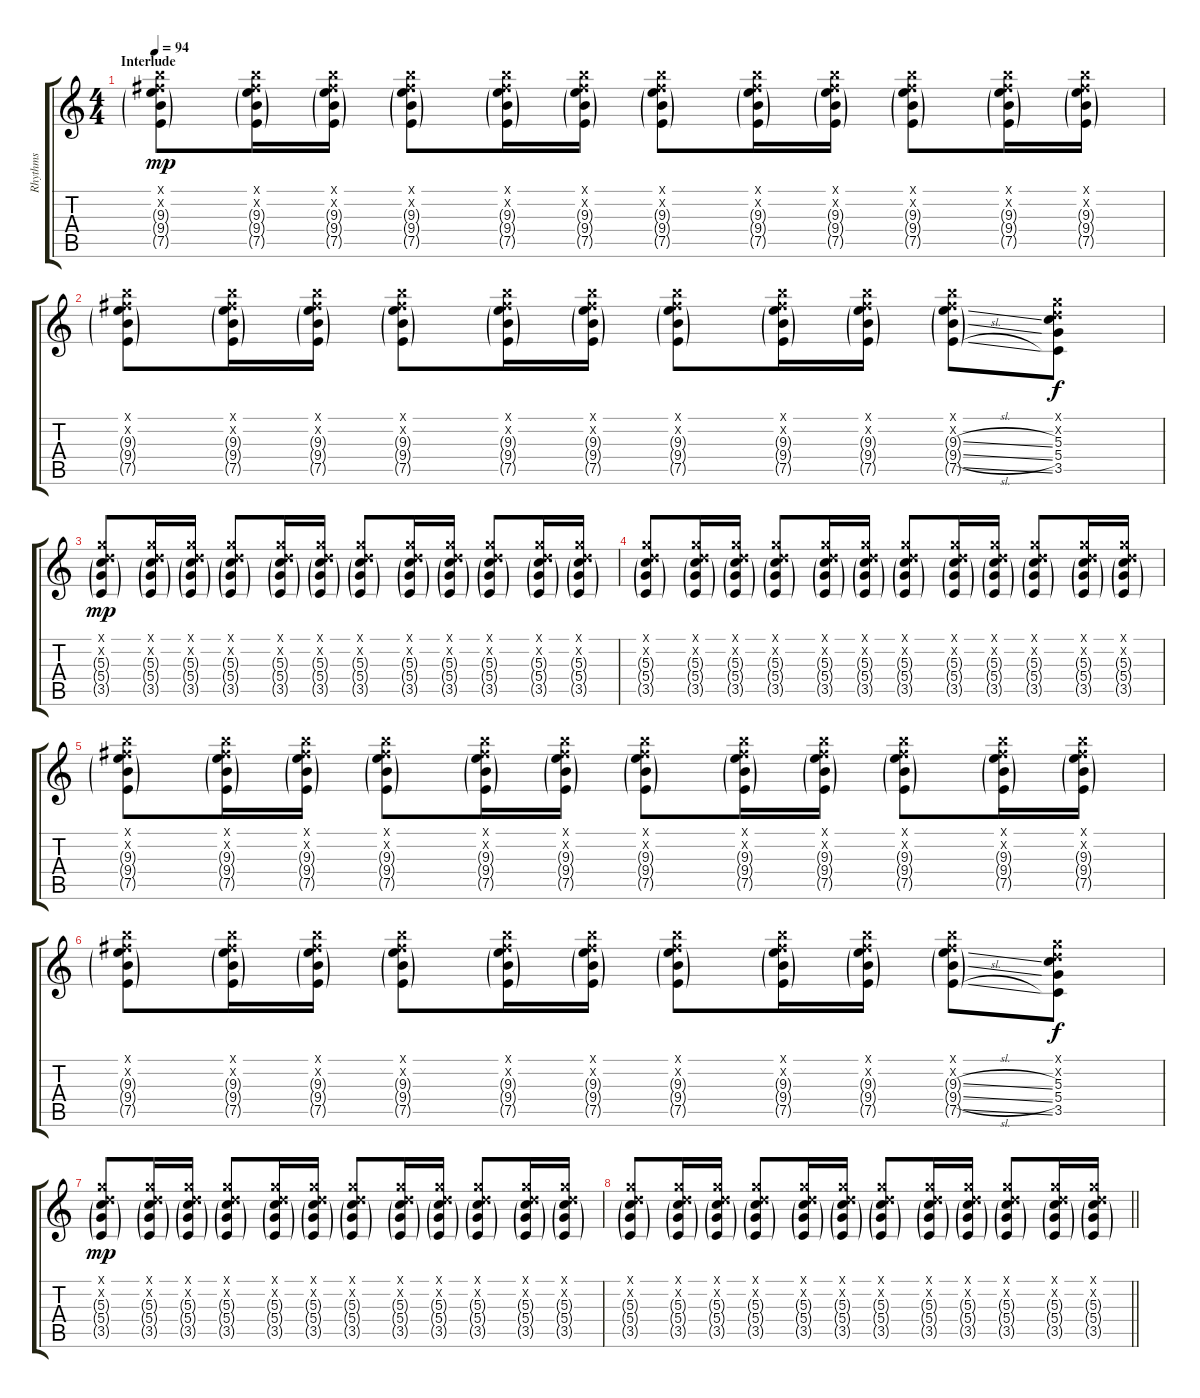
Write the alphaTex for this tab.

\track ("Rhythms" "Rhythms") {instrument acousticguitarsteel}
\staff {score tabs}
\tuning (E4 B3 G3 D3 A2 E2) {hide}
\ts (4 4)
\section ("" "Interlude")
\tempo 94
\clef g2
\ks c
(7.1{x} 7.2{x} 9.3{g} 9.4{g} 7.5{g}).8{dy mp} (7.1{x} 7.2{x} 9.3{g} 9.4{g} 7.5{g}).16 (7.1{x} 7.2{x} 9.3{g} 9.4{g} 7.5{g}).16 (7.1{x} 7.2{x} 9.3{g} 9.4{g} 7.5{g}).8 (7.1{x} 7.2{x} 9.3{g} 9.4{g} 7.5{g}).16 (7.1{x} 7.2{x} 9.3{g} 9.4{g} 7.5{g}).16 (7.1{x} 7.2{x} 9.3{g} 9.4{g} 7.5{g}).8 (7.1{x} 7.2{x} 9.3{g} 9.4{g} 7.5{g}).16 (7.1{x} 7.2{x} 9.3{g} 9.4{g} 7.5{g}).16 (7.1{x} 7.2{x} 9.3{g} 9.4{g} 7.5{g}).8 (7.1{x} 7.2{x} 9.3{g} 9.4{g} 7.5{g}).16 (7.1{x} 7.2{x} 9.3{g} 9.4{g} 7.5{g}).16 |
(7.1{x} 7.2{x} 9.3{g} 9.4{g} 7.5{g}).8 (7.1{x} 7.2{x} 9.3{g} 9.4{g} 7.5{g}).16 (7.1{x} 7.2{x} 9.3{g} 9.4{g} 7.5{g}).16 (7.1{x} 7.2{x} 9.3{g} 9.4{g} 7.5{g}).8 (7.1{x} 7.2{x} 9.3{g} 9.4{g} 7.5{g}).16 (7.1{x} 7.2{x} 9.3{g} 9.4{g} 7.5{g}).16 (7.1{x} 7.2{x} 9.3{g} 9.4{g} 7.5{g}).8 (7.1{x} 7.2{x} 9.3{g} 9.4{g} 7.5{g}).16 (7.1{x} 7.2{x} 9.3{g} 9.4{g} 7.5{g}).16 (7.1{x} 7.2{x} 9.3{sl g} 9.4{sl g} 7.5{sl g}).8 (3.1{x} 3.2{x} 5.3 5.4 3.5).8{dy f} |
(3.1{x} 3.2{x} 5.3{g} 5.4{g} 3.5{g}).8{dy mp} (3.1{x} 3.2{x} 5.3{g} 5.4{g} 3.5{g}).16 (3.1{x} 3.2{x} 5.3{g} 5.4{g} 3.5{g}).16 (3.1{x} 3.2{x} 5.3{g} 5.4{g} 3.5{g}).8 (3.1{x} 3.2{x} 5.3{g} 5.4{g} 3.5{g}).16 (3.1{x} 3.2{x} 5.3{g} 5.4{g} 3.5{g}).16 (3.1{x} 3.2{x} 5.3{g} 5.4{g} 3.5{g}).8 (3.1{x} 3.2{x} 5.3{g} 5.4{g} 3.5{g}).16 (3.1{x} 3.2{x} 5.3{g} 5.4{g} 3.5{g}).16 (3.1{x} 3.2{x} 5.3{g} 5.4{g} 3.5{g}).8 (3.1{x} 3.2{x} 5.3{g} 5.4{g} 3.5{g}).16 (3.1{x} 3.2{x} 5.3{g} 5.4{g} 3.5{g}).16 |
(3.1{x} 3.2{x} 5.3{g} 5.4{g} 3.5{g}).8 (3.1{x} 3.2{x} 5.3{g} 5.4{g} 3.5{g}).16 (3.1{x} 3.2{x} 5.3{g} 5.4{g} 3.5{g}).16 (3.1{x} 3.2{x} 5.3{g} 5.4{g} 3.5{g}).8 (3.1{x} 3.2{x} 5.3{g} 5.4{g} 3.5{g}).16 (3.1{x} 3.2{x} 5.3{g} 5.4{g} 3.5{g}).16 (3.1{x} 3.2{x} 5.3{g} 5.4{g} 3.5{g}).8 (3.1{x} 3.2{x} 5.3{g} 5.4{g} 3.5{g}).16 (3.1{x} 3.2{x} 5.3{g} 5.4{g} 3.5{g}).16 (3.1{x} 3.2{x} 5.3{g} 5.4{g} 3.5{g}).8 (3.1{x} 3.2{x} 5.3{g} 5.4{g} 3.5{g}).16 (3.1{x} 3.2{x} 5.3{g} 5.4{g} 3.5{g}).16 |
(7.1{x} 7.2{x} 9.3{g} 9.4{g} 7.5{g}).8 (7.1{x} 7.2{x} 9.3{g} 9.4{g} 7.5{g}).16 (7.1{x} 7.2{x} 9.3{g} 9.4{g} 7.5{g}).16 (7.1{x} 7.2{x} 9.3{g} 9.4{g} 7.5{g}).8 (7.1{x} 7.2{x} 9.3{g} 9.4{g} 7.5{g}).16 (7.1{x} 7.2{x} 9.3{g} 9.4{g} 7.5{g}).16 (7.1{x} 7.2{x} 9.3{g} 9.4{g} 7.5{g}).8 (7.1{x} 7.2{x} 9.3{g} 9.4{g} 7.5{g}).16 (7.1{x} 7.2{x} 9.3{g} 9.4{g} 7.5{g}).16 (7.1{x} 7.2{x} 9.3{g} 9.4{g} 7.5{g}).8 (7.1{x} 7.2{x} 9.3{g} 9.4{g} 7.5{g}).16 (7.1{x} 7.2{x} 9.3{g} 9.4{g} 7.5{g}).16 |
(7.1{x} 7.2{x} 9.3{g} 9.4{g} 7.5{g}).8 (7.1{x} 7.2{x} 9.3{g} 9.4{g} 7.5{g}).16 (7.1{x} 7.2{x} 9.3{g} 9.4{g} 7.5{g}).16 (7.1{x} 7.2{x} 9.3{g} 9.4{g} 7.5{g}).8 (7.1{x} 7.2{x} 9.3{g} 9.4{g} 7.5{g}).16 (7.1{x} 7.2{x} 9.3{g} 9.4{g} 7.5{g}).16 (7.1{x} 7.2{x} 9.3{g} 9.4{g} 7.5{g}).8 (7.1{x} 7.2{x} 9.3{g} 9.4{g} 7.5{g}).16 (7.1{x} 7.2{x} 9.3{g} 9.4{g} 7.5{g}).16 (7.1{x} 7.2{x} 9.3{sl g} 9.4{sl g} 7.5{sl g}).8 (3.1{x} 3.2{x} 5.3 5.4 3.5).8{dy f} |
(3.1{x} 3.2{x} 5.3{g} 5.4{g} 3.5{g}).8{dy mp} (3.1{x} 3.2{x} 5.3{g} 5.4{g} 3.5{g}).16 (3.1{x} 3.2{x} 5.3{g} 5.4{g} 3.5{g}).16 (3.1{x} 3.2{x} 5.3{g} 5.4{g} 3.5{g}).8 (3.1{x} 3.2{x} 5.3{g} 5.4{g} 3.5{g}).16 (3.1{x} 3.2{x} 5.3{g} 5.4{g} 3.5{g}).16 (3.1{x} 3.2{x} 5.3{g} 5.4{g} 3.5{g}).8 (3.1{x} 3.2{x} 5.3{g} 5.4{g} 3.5{g}).16 (3.1{x} 3.2{x} 5.3{g} 5.4{g} 3.5{g}).16 (3.1{x} 3.2{x} 5.3{g} 5.4{g} 3.5{g}).8 (3.1{x} 3.2{x} 5.3{g} 5.4{g} 3.5{g}).16 (3.1{x} 3.2{x} 5.3{g} 5.4{g} 3.5{g}).16 |
\barLineRight lightlight
(3.1{x} 3.2{x} 5.3{g} 5.4{g} 3.5{g}).8 (3.1{x} 3.2{x} 5.3{g} 5.4{g} 3.5{g}).16 (3.1{x} 3.2{x} 5.3{g} 5.4{g} 3.5{g}).16 (3.1{x} 3.2{x} 5.3{g} 5.4{g} 3.5{g}).8 (3.1{x} 3.2{x} 5.3{g} 5.4{g} 3.5{g}).16 (3.1{x} 3.2{x} 5.3{g} 5.4{g} 3.5{g}).16 (3.1{x} 3.2{x} 5.3{g} 5.4{g} 3.5{g}).8 (3.1{x} 3.2{x} 5.3{g} 5.4{g} 3.5{g}).16 (3.1{x} 3.2{x} 5.3{g} 5.4{g} 3.5{g}).16 (3.1{x} 3.2{x} 5.3{g} 5.4{g} 3.5{g}).8 (3.1{x} 3.2{x} 5.3{g} 5.4{g} 3.5{g}).16 (3.1{x} 3.2{x} 5.3{g} 5.4{g} 3.5{g}).16
